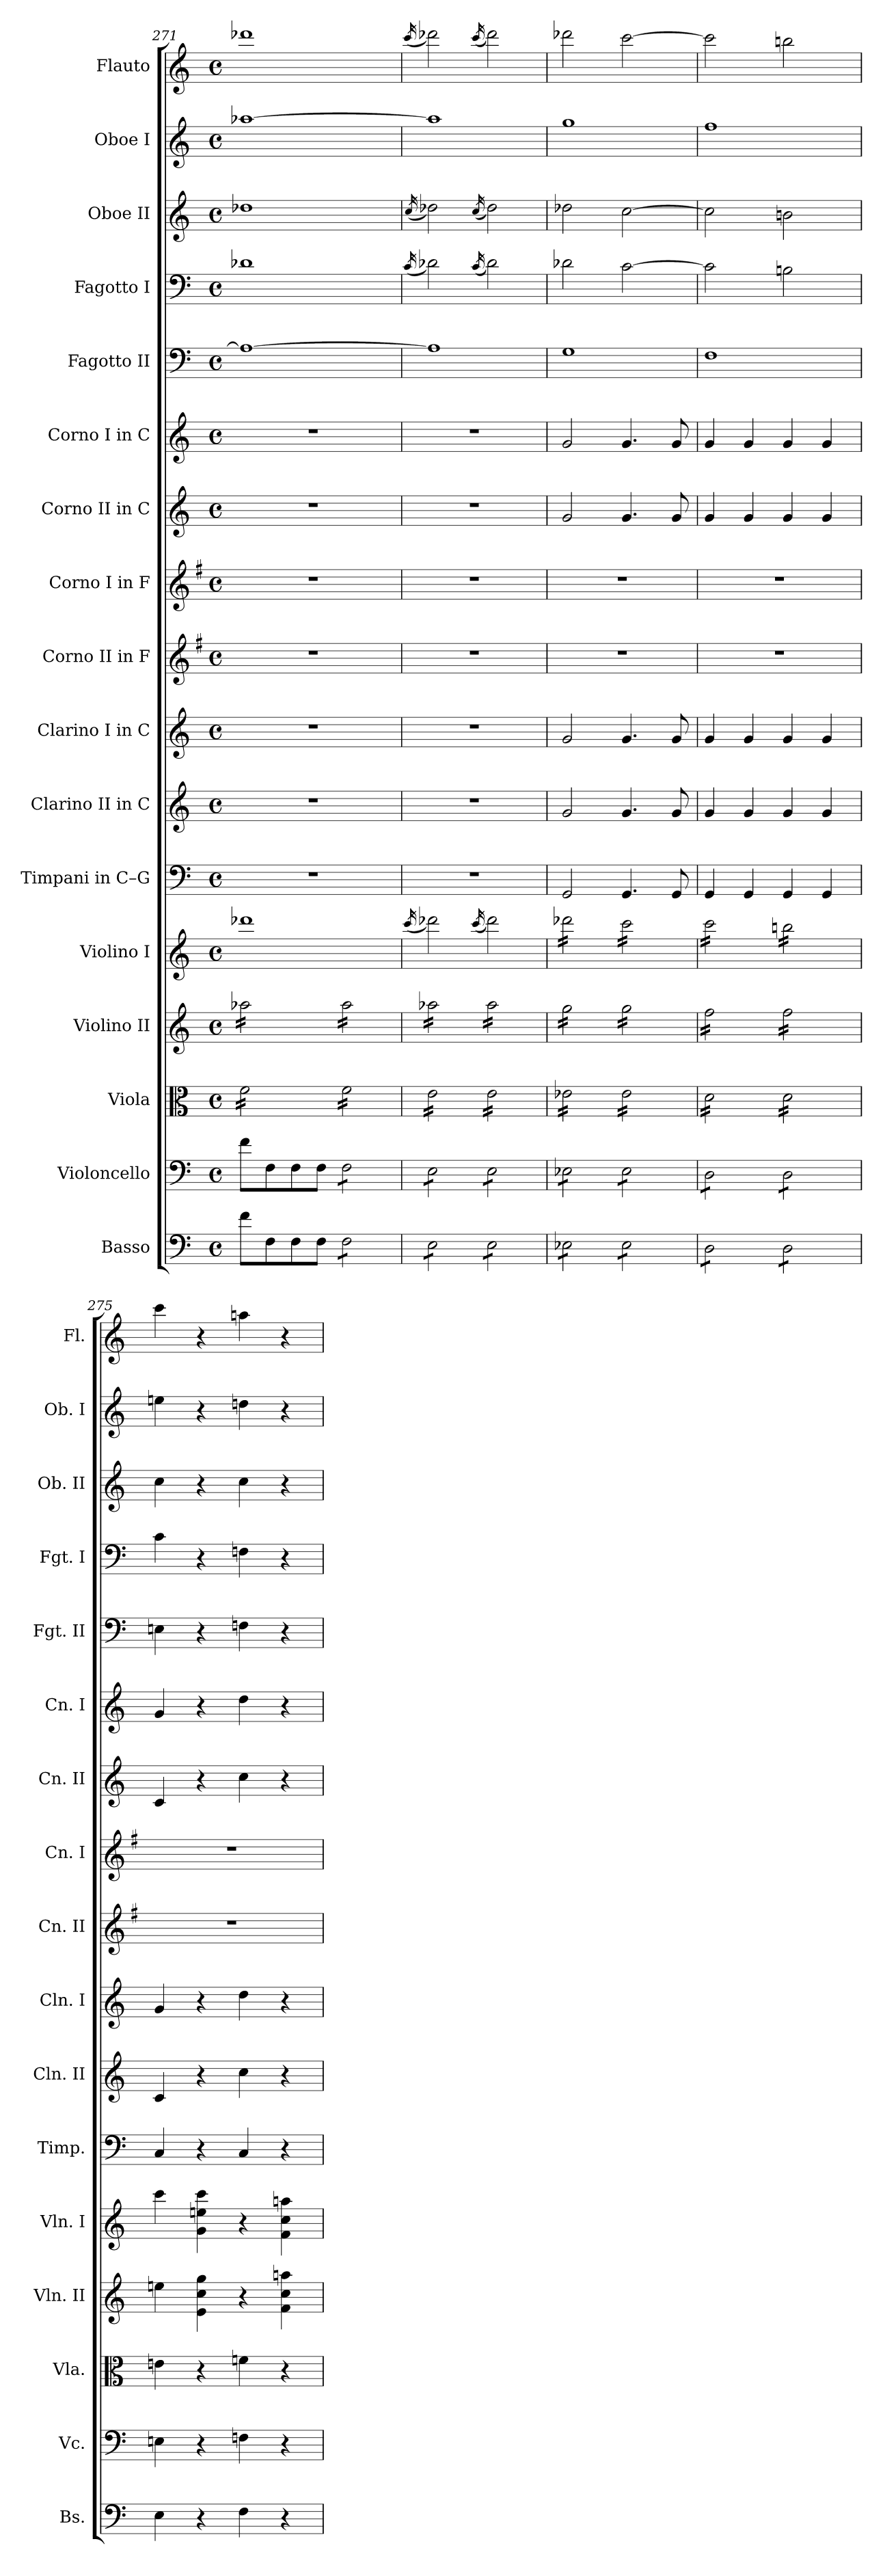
**kern	**kern	**kern	**kern	**kern	**kern	**kern	**kern	**kern	**kern	**kern	**kern	**kern	**kern	**kern	**kern	**kern
*part17	*part16	*part15	*part14	*part13	*part12	*part11	*part10	*part9	*part8	*part7	*part6	*part5	*part4	*part3	*part2	*part1
*staff17	*staff16	*staff15	*staff14	*staff13	*staff12	*staff11	*staff10	*staff9	*staff8	*staff7	*staff6	*staff5	*staff4	*staff3	*staff2	*staff1
*I"Basso	*I"Violoncello	*I"Viola	*I"Violino II	*I"Violino I	*I"Timpani in C–G	*I"Clarino II in C	*I"Clarino I in C	*I"Corno II in F	*I"Corno I in F	*I"Corno II in C	*I"Corno I in C	*I"Fagotto II	*I"Fagotto I	*I"Oboe II	*I"Oboe I	*I"Flauto
*I'Bs.	*I'Vc.	*I'Vla.	*I'Vln. II	*I'Vln. I	*I'Timp.	*I'Cln. II	*I'Cln. I	*I'Cn. II	*I'Cn. I	*I'Cn. II	*I'Cn. I	*I'Fgt. II	*I'Fgt. I	*I'Ob. II	*I'Ob. I	*I'Fl.
*clefF4	*clefF4	*clefC3	*clefG2	*clefG2	*clefF4	*clefG2	*clefG2	*clefG2	*clefG2	*clefG2	*clefG2	*clefF4	*clefF4	*clefG2	*clefG2	*clefG2
*ITrd7c12	*	*	*	*	*	*	*	*ITrd4c7	*ITrd4c7	*ITrd7c12	*ITrd7c12	*	*	*	*	*
*k[]	*k[]	*k[]	*k[]	*k[]	*k[]	*k[]	*k[]	*k[]	*k[]	*k[]	*k[]	*k[]	*k[]	*k[]	*k[]	*k[]
*M4/4	*M4/4	*M4/4	*M4/4	*M4/4	*M4/4	*M4/4	*M4/4	*M4/4	*M4/4	*M4/4	*M4/4	*M4/4	*M4/4	*M4/4	*M4/4	*M4/4
*met(c)	*met(c)	*met(c)	*met(c)	*met(c)	*met(c)	*met(c)	*met(c)	*met(c)	*met(c)	*met(c)	*met(c)	*met(c)	*met(c)	*met(c)	*met(c)	*met(c)
=271	=271	=271	=271	=271	=271	=271	=271	=271	=271	=271	=271	=271	=271	=271	=271	=271
*	*	*tremolo	*	*	*	*	*	*	*	*	*	*	*	*	*	*
*	*	*	*tremolo	*	*	*	*	*	*	*	*	*	*	*	*	*
8F\L	8f\L	16f\LL	16aa-X\LL	1ddd-X	1r	1r	1r	1r	1r	1r	1r	1A-_	1d-X	1dd-X	[1aa-X	1ddd-X
.	.	16f\	16aa-X\	.	.	.	.	.	.	.	.	.	.	.	.	.
8FF\	8F\	16f\	16aa-X\	.	.	.	.	.	.	.	.	.	.	.	.	.
.	.	16f\	16aa-X\	.	.	.	.	.	.	.	.	.	.	.	.	.
8FF\	8F\	16f\	16aa-X\	.	.	.	.	.	.	.	.	.	.	.	.	.
.	.	16f\	16aa-X\	.	.	.	.	.	.	.	.	.	.	.	.	.
8FF\J	8F\J	16f\	16aa-X\	.	.	.	.	.	.	.	.	.	.	.	.	.
.	.	16f\JJ	16aa-X\JJ	.	.	.	.	.	.	.	.	.	.	.	.	.
*tremolo	*	*	*	*	*	*	*	*	*	*	*	*	*	*	*	*
*	*tremolo	*	*	*	*	*	*	*	*	*	*	*	*	*	*	*
8FF\L	8F\L	16f\LL	16aa-\LL	.	.	.	.	.	.	.	.	.	.	.	.	.
.	.	16f\	16aa-\	.	.	.	.	.	.	.	.	.	.	.	.	.
8FF\	8F\	16f\	16aa-\	.	.	.	.	.	.	.	.	.	.	.	.	.
.	.	16f\	16aa-\	.	.	.	.	.	.	.	.	.	.	.	.	.
8FF\	8F\	16f\	16aa-\	.	.	.	.	.	.	.	.	.	.	.	.	.
.	.	16f\	16aa-\	.	.	.	.	.	.	.	.	.	.	.	.	.
8FF\J	8F\J	16f\	16aa-\	.	.	.	.	.	.	.	.	.	.	.	.	.
.	.	16f\JJ	16aa-\JJ	.	.	.	.	.	.	.	.	.	.	.	.	.
=272	=272	=272	=272	=272	=272	=272	=272	=272	=272	=272	=272	=272	=272	=272	=272	=272
.	.	.	.	(16qccc/	.	.	.	.	.	.	.	.	(16qc/	(16qcc/	.	(16qccc/
8EE\L	8E\L	16e\LL	16aa-X\LL	2ddd-X\)	1r	1r	1r	1r	1r	1r	1r	1A-]	2d-X\)	2dd-X\)	1aa-]	2ddd-X\)
.	.	16e\	16aa-X\	.	.	.	.	.	.	.	.	.	.	.	.	.
8EE\	8E\	16e\	16aa-X\	.	.	.	.	.	.	.	.	.	.	.	.	.
.	.	16e\	16aa-X\	.	.	.	.	.	.	.	.	.	.	.	.	.
8EE\	8E\	16e\	16aa-X\	.	.	.	.	.	.	.	.	.	.	.	.	.
.	.	16e\	16aa-X\	.	.	.	.	.	.	.	.	.	.	.	.	.
8EE\J	8E\J	16e\	16aa-X\	.	.	.	.	.	.	.	.	.	.	.	.	.
.	.	16e\JJ	16aa-X\JJ	.	.	.	.	.	.	.	.	.	.	.	.	.
.	.	.	.	(16qccc/	.	.	.	.	.	.	.	.	(16qc/	(16qcc/	.	(16qccc/
8EE\L	8E\L	16e\LL	16aa-\LL	2ddd-\)	.	.	.	.	.	.	.	.	2d-\)	2dd-\)	.	2ddd-\)
.	.	16e\	16aa-\	.	.	.	.	.	.	.	.	.	.	.	.	.
8EE\	8E\	16e\	16aa-\	.	.	.	.	.	.	.	.	.	.	.	.	.
.	.	16e\	16aa-\	.	.	.	.	.	.	.	.	.	.	.	.	.
8EE\	8E\	16e\	16aa-\	.	.	.	.	.	.	.	.	.	.	.	.	.
.	.	16e\	16aa-\	.	.	.	.	.	.	.	.	.	.	.	.	.
8EE\J	8E\J	16e\	16aa-\	.	.	.	.	.	.	.	.	.	.	.	.	.
.	.	16e\JJ	16aa-\JJ	.	.	.	.	.	.	.	.	.	.	.	.	.
=273	=273	=273	=273	=273	=273	=273	=273	=273	=273	=273	=273	=273	=273	=273	=273	=273
*	*	*	*	*tremolo	*	*	*	*	*	*	*	*	*	*	*	*
8EE-X\L	8E-X\L	16e-X\LL	16gg\LL	16ddd-X\LL	2GG/	2g/	2g/	1r	1r	2G/	2G/	1G	2d-X\	2dd-X\	1gg	2ddd-X\
.	.	16e-X\	16gg\	16ddd-X\	.	.	.	.	.	.	.	.	.	.	.	.
8EE-X\	8E-X\	16e-X\	16gg\	16ddd-X\	.	.	.	.	.	.	.	.	.	.	.	.
.	.	16e-X\	16gg\	16ddd-X\	.	.	.	.	.	.	.	.	.	.	.	.
8EE-X\	8E-X\	16e-X\	16gg\	16ddd-X\	.	.	.	.	.	.	.	.	.	.	.	.
.	.	16e-X\	16gg\	16ddd-X\	.	.	.	.	.	.	.	.	.	.	.	.
8EE-X\J	8E-X\J	16e-X\	16gg\	16ddd-X\	.	.	.	.	.	.	.	.	.	.	.	.
.	.	16e-X\JJ	16gg\JJ	16ddd-X\JJ	.	.	.	.	.	.	.	.	.	.	.	.
8EE-\L	8E-\L	16e-\LL	16gg\LL	16ccc\LL	4.GG/	4.g/	4.g/	.	.	4.G/	4.G/	.	[2c\	[2cc\	.	[2ccc\
.	.	16e-\	16gg\	16ccc\	.	.	.	.	.	.	.	.	.	.	.	.
8EE-\	8E-\	16e-\	16gg\	16ccc\	.	.	.	.	.	.	.	.	.	.	.	.
.	.	16e-\	16gg\	16ccc\	.	.	.	.	.	.	.	.	.	.	.	.
8EE-\	8E-\	16e-\	16gg\	16ccc\	.	.	.	.	.	.	.	.	.	.	.	.
.	.	16e-\	16gg\	16ccc\	.	.	.	.	.	.	.	.	.	.	.	.
8EE-\J	8E-\J	16e-\	16gg\	16ccc\	8GG/	8g/	8g/	.	.	8G/	8G/	.	.	.	.	.
.	.	16e-\JJ	16gg\JJ	16ccc\JJ	.	.	.	.	.	.	.	.	.	.	.	.
=274	=274	=274	=274	=274	=274	=274	=274	=274	=274	=274	=274	=274	=274	=274	=274	=274
8DD\L	8D\L	16d\LL	16ff\LL	16ccc\LL	4GG/	4g/	4g/	1r	1r	4G/	4G/	1F	2c\]	2cc\]	1ff	2ccc\]
.	.	16d\	16ff\	16ccc\	.	.	.	.	.	.	.	.	.	.	.	.
8DD\	8D\	16d\	16ff\	16ccc\	.	.	.	.	.	.	.	.	.	.	.	.
.	.	16d\	16ff\	16ccc\	.	.	.	.	.	.	.	.	.	.	.	.
8DD\	8D\	16d\	16ff\	16ccc\	4GG/	4g/	4g/	.	.	4G/	4G/	.	.	.	.	.
.	.	16d\	16ff\	16ccc\	.	.	.	.	.	.	.	.	.	.	.	.
8DD\J	8D\J	16d\	16ff\	16ccc\	.	.	.	.	.	.	.	.	.	.	.	.
.	.	16d\JJ	16ff\JJ	16ccc\JJ	.	.	.	.	.	.	.	.	.	.	.	.
8DD\L	8D\L	16d\LL	16ff\LL	16bbn\LL	4GG/	4g/	4g/	.	.	4G/	4G/	.	2Bn\	2bn\	.	2bbn\
.	.	16d\	16ff\	16bbn\	.	.	.	.	.	.	.	.	.	.	.	.
8DD\	8D\	16d\	16ff\	16bbn\	.	.	.	.	.	.	.	.	.	.	.	.
.	.	16d\	16ff\	16bbn\	.	.	.	.	.	.	.	.	.	.	.	.
8DD\	8D\	16d\	16ff\	16bbn\	4GG/	4g/	4g/	.	.	4G/	4G/	.	.	.	.	.
.	.	16d\	16ff\	16bbn\	.	.	.	.	.	.	.	.	.	.	.	.
8DD\J	8D\J	16d\	16ff\	16bbn\	.	.	.	.	.	.	.	.	.	.	.	.
*	*Xtremolo	*	*	*	*	*	*	*	*	*	*	*	*	*	*	*
*Xtremolo	*	*	*	*	*	*	*	*	*	*	*	*	*	*	*	*
.	.	16d\JJ	16ff\JJ	16bbn\JJ	.	.	.	.	.	.	.	.	.	.	.	.
*	*	*	*	*Xtremolo	*	*	*	*	*	*	*	*	*	*	*	*
*	*	*	*Xtremolo	*	*	*	*	*	*	*	*	*	*	*	*	*
*	*	*Xtremolo	*	*	*	*	*	*	*	*	*	*	*	*	*	*
=275	=275	=275	=275	=275	=275	=275	=275	=275	=275	=275	=275	=275	=275	=275	=275	=275
4EE\	4En\	4en\	4een\	4ccc\	4C/	4c/	4g/	1r	1r	4C/	4G/	4En\	4c\	4cc\	4een\	4ccc\
4r	4r	4r	4e\ 4cc\ 4gg\	4g\ 4een\ 4ccc\	4r	4r	4r	.	.	4r	4r	4r	4r	4r	4r	4r
4FF\	4Fn\	4fn\	4r	4r	4C/	4cc\	4dd\	.	.	4c\	4d\	4Fn\	4Fn\	4cc\	4ddn\	4aan\
4r	4r	4r	4f\ 4cc\ 4aan\	4f\ 4cc\ 4aan\	4r	4r	4r	.	.	4r	4r	4r	4r	4r	4r	4r
=	=	=	=	=	=	=	=	=	=	=	=	=	=	=	=	=
*-	*-	*-	*-	*-	*-	*-	*-	*-	*-	*-	*-	*-	*-	*-	*-	*-
